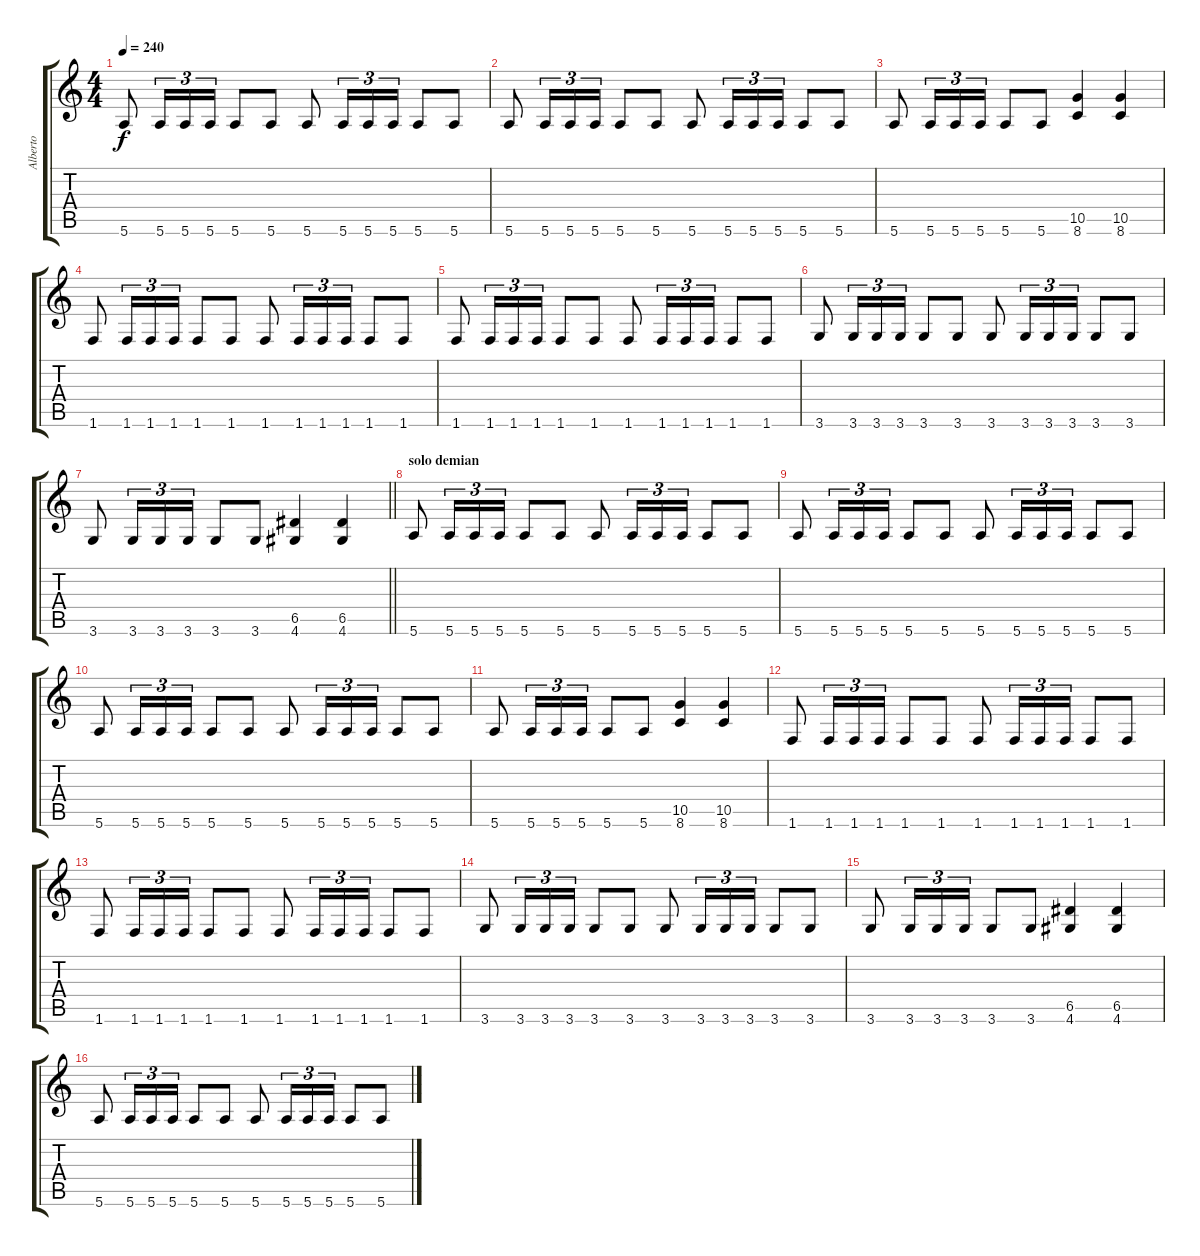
\track ("Alberto" "Alberto") {instrument overdrivenguitar}
\staff {score tabs}
\tuning (E4 B3 G3 D3 A2 E2) {hide}
\ts (4 4)
\tempo 240
\clef g2
\ks c
5.6.8{dy f} 5.6.16{tu (3 2)} 5.6.16{tu (3 2)} 5.6.16{tu (3 2)} 5.6.8 5.6.8 5.6.8 5.6.16{tu (3 2)} 5.6.16{tu (3 2)} 5.6.16{tu (3 2)} 5.6.8 5.6.8 |
5.6.8 5.6.16{tu (3 2)} 5.6.16{tu (3 2)} 5.6.16{tu (3 2)} 5.6.8 5.6.8 5.6.8 5.6.16{tu (3 2)} 5.6.16{tu (3 2)} 5.6.16{tu (3 2)} 5.6.8 5.6.8 |
5.6.8 5.6.16{tu (3 2)} 5.6.16{tu (3 2)} 5.6.16{tu (3 2)} 5.6.8 5.6.8 (10.5 8.6).4 (10.5 8.6).4 |
1.6.8 1.6.16{tu (3 2)} 1.6.16{tu (3 2)} 1.6.16{tu (3 2)} 1.6.8 1.6.8 1.6.8 1.6.16{tu (3 2)} 1.6.16{tu (3 2)} 1.6.16{tu (3 2)} 1.6.8 1.6.8 |
1.6.8 1.6.16{tu (3 2)} 1.6.16{tu (3 2)} 1.6.16{tu (3 2)} 1.6.8 1.6.8 1.6.8 1.6.16{tu (3 2)} 1.6.16{tu (3 2)} 1.6.16{tu (3 2)} 1.6.8 1.6.8 |
3.6.8 3.6.16{tu (3 2)} 3.6.16{tu (3 2)} 3.6.16{tu (3 2)} 3.6.8 3.6.8 3.6.8 3.6.16{tu (3 2)} 3.6.16{tu (3 2)} 3.6.16{tu (3 2)} 3.6.8 3.6.8 |
\barLineRight lightlight
3.6.8 3.6.16{tu (3 2)} 3.6.16{tu (3 2)} 3.6.16{tu (3 2)} 3.6.8 3.6.8 (6.5 4.6).4 (6.5 4.6).4 |
\section ("" "solo demian")
5.6.8 5.6.16{tu (3 2)} 5.6.16{tu (3 2)} 5.6.16{tu (3 2)} 5.6.8 5.6.8 5.6.8 5.6.16{tu (3 2)} 5.6.16{tu (3 2)} 5.6.16{tu (3 2)} 5.6.8 5.6.8 |
5.6.8 5.6.16{tu (3 2)} 5.6.16{tu (3 2)} 5.6.16{tu (3 2)} 5.6.8 5.6.8 5.6.8 5.6.16{tu (3 2)} 5.6.16{tu (3 2)} 5.6.16{tu (3 2)} 5.6.8 5.6.8 |
5.6.8 5.6.16{tu (3 2)} 5.6.16{tu (3 2)} 5.6.16{tu (3 2)} 5.6.8 5.6.8 5.6.8 5.6.16{tu (3 2)} 5.6.16{tu (3 2)} 5.6.16{tu (3 2)} 5.6.8 5.6.8 |
5.6.8 5.6.16{tu (3 2)} 5.6.16{tu (3 2)} 5.6.16{tu (3 2)} 5.6.8 5.6.8 (10.5 8.6).4 (10.5 8.6).4 |
1.6.8 1.6.16{tu (3 2)} 1.6.16{tu (3 2)} 1.6.16{tu (3 2)} 1.6.8 1.6.8 1.6.8 1.6.16{tu (3 2)} 1.6.16{tu (3 2)} 1.6.16{tu (3 2)} 1.6.8 1.6.8 |
1.6.8 1.6.16{tu (3 2)} 1.6.16{tu (3 2)} 1.6.16{tu (3 2)} 1.6.8 1.6.8 1.6.8 1.6.16{tu (3 2)} 1.6.16{tu (3 2)} 1.6.16{tu (3 2)} 1.6.8 1.6.8 |
3.6.8 3.6.16{tu (3 2)} 3.6.16{tu (3 2)} 3.6.16{tu (3 2)} 3.6.8 3.6.8 3.6.8 3.6.16{tu (3 2)} 3.6.16{tu (3 2)} 3.6.16{tu (3 2)} 3.6.8 3.6.8 |
3.6.8 3.6.16{tu (3 2)} 3.6.16{tu (3 2)} 3.6.16{tu (3 2)} 3.6.8 3.6.8 (6.5 4.6).4 (6.5 4.6).4 |
5.6.8 5.6.16{tu (3 2)} 5.6.16{tu (3 2)} 5.6.16{tu (3 2)} 5.6.8 5.6.8 5.6.8 5.6.16{tu (3 2)} 5.6.16{tu (3 2)} 5.6.16{tu (3 2)} 5.6.8 5.6.8
